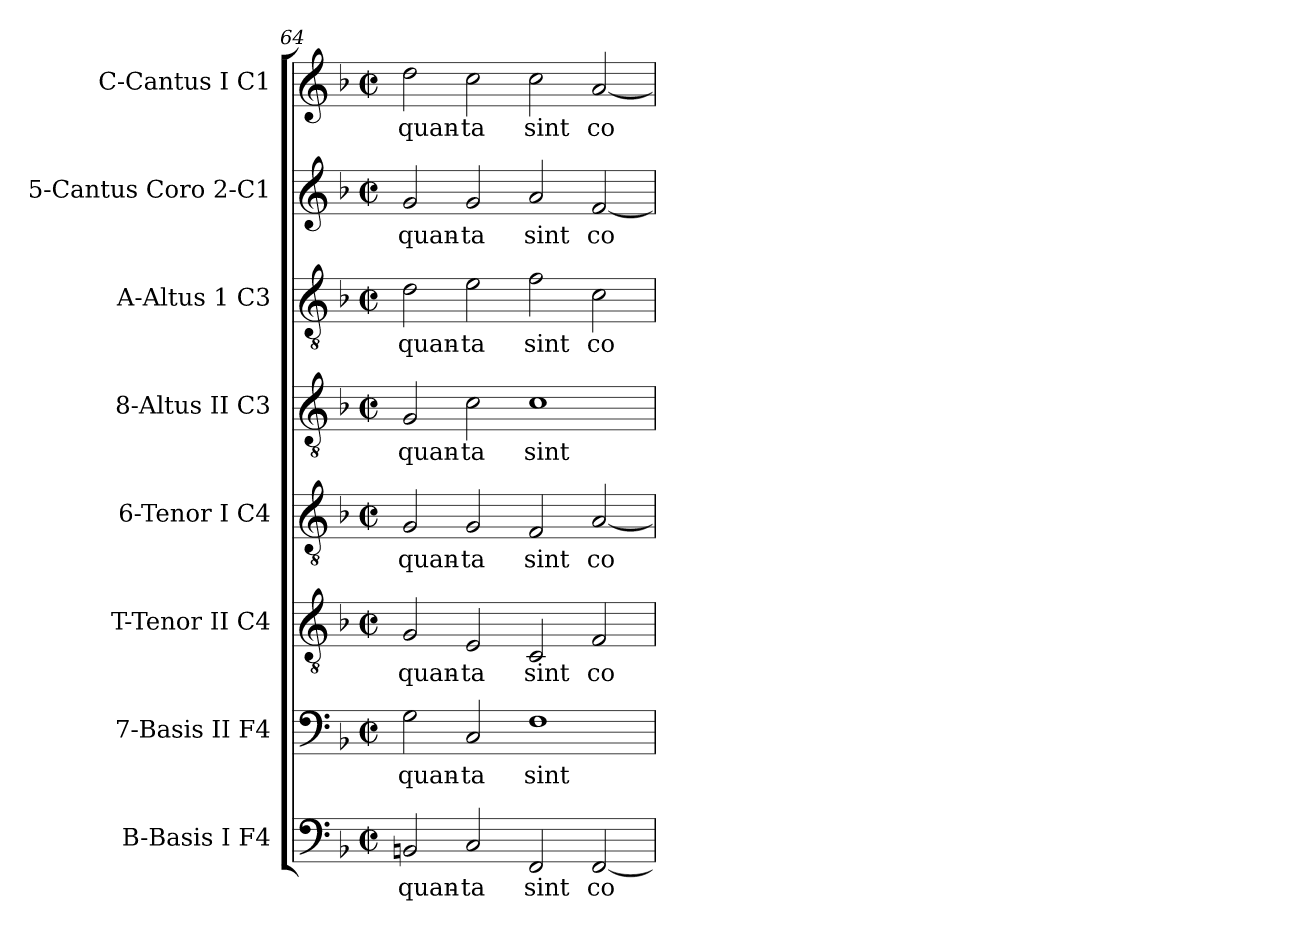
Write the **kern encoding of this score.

**kern	**text	**kern	**text	**kern	**text	**kern	**text	**kern	**text	**kern	**text	**kern	**text	**kern	**text
*part8	*part8	*part7	*part7	*part6	*part6	*part5	*part5	*part4	*part4	*part3	*part3	*part2	*part2	*part1	*part1
*staff8	*staff8	*staff7	*staff7	*staff6	*staff6	*staff5	*staff5	*staff4	*staff4	*staff3	*staff3	*staff2	*staff2	*staff1	*staff1
*I"B-Basis I  F4	*	*I"7-Basis II  F4	*	*I"T-Tenor II  C4	*	*I"6-Tenor I  C4	*	*I"8-Altus II  C3	*	*I"A-Altus 1  C3	*	*I"5-Cantus  Coro 2-C1	*	*I"C-Cantus I  C1	*
*I'B	*	*	*	*I'T	*	*	*	*	*	*I'A	*	*	*	*I'C	*
*clefF4	*	*clefF4	*	*clefGv2	*	*clefGv2	*	*clefGv2	*	*clefGv2	*	*clefG2	*	*clefG2	*
*k[b-]	*	*k[b-]	*	*k[b-]	*	*k[b-]	*	*k[b-]	*	*k[b-]	*	*k[b-]	*	*k[b-]	*
*F:	*	*F:	*	*F:	*	*F:	*	*F:	*	*F:	*	*F:	*	*F:	*
*M2/2	*	*M2/2	*	*M2/2	*	*M2/2	*	*M2/2	*	*M2/2	*	*M2/2	*	*M2/2	*
*met(c|)	*	*met(c|)	*	*met(c|)	*	*met(c|)	*	*met(c|)	*	*met(c|)	*	*met(c|)	*	*met(c|)	*
=64	=64	=64	=64	=64	=64	=64	=64	=64	=64	=64	=64	=64	=64	=64	=64
!	!LO:LY:b:cj	!	!LO:LY:b:cj	!	!LO:LY:b:cj	!	!LO:LY:b:cj	!	!LO:LY:b:cj	!	!LO:LY:b:cj	!	!LO:LY:b:cj	!	!LO:LY:b:cj
2BBn/	quan-	2G\	quan-	2G/	quan-	2G/	quan-	2G/	quan-	2d\	quan-	2g/	quan-	2dd\	quan-
!	!LO:LY:b:cj	!	!LO:LY:b:cj	!	!LO:LY:b:cj	!	!LO:LY:b:cj	!	!LO:LY:b:cj	!	!LO:LY:b:cj	!	!LO:LY:b:cj	!	!LO:LY:b:cj
2C/	-ta	2C/	-ta	2E/	-ta	2G/	-ta	2c\	-ta	2e\	-ta	2g/	-ta	2cc\	-ta
!	!LO:LY:b:cj	!	!LO:LY:b:cj	!	!LO:LY:b:cj	!	!LO:LY:b:cj	!	!LO:LY:b:cj	!	!LO:LY:b:cj	!	!LO:LY:b:cj	!	!LO:LY:b:cj
2FF/	sint	1F	sint	2C/	sint	2F/	sint	1c	sint	2f\	sint	2a/	sint	2cc\	sint
!	!LO:LY:b:cj	!	!	!	!LO:LY:b:cj	!	!LO:LY:b:cj	!	!	!	!LO:LY:b:cj	!	!LO:LY:b:cj	!	!LO:LY:b:cj
[<2FF/	co-	.	.	2F/	co-	[<2A/	co-	.	.	2c\	co-	[<2f/	co-	[<2a/	co-
=	=	=	=	=	=	=	=	=	=	=	=	=	=	=	=
*-	*-	*-	*-	*-	*-	*-	*-	*-	*-	*-	*-	*-	*-	*-	*-
